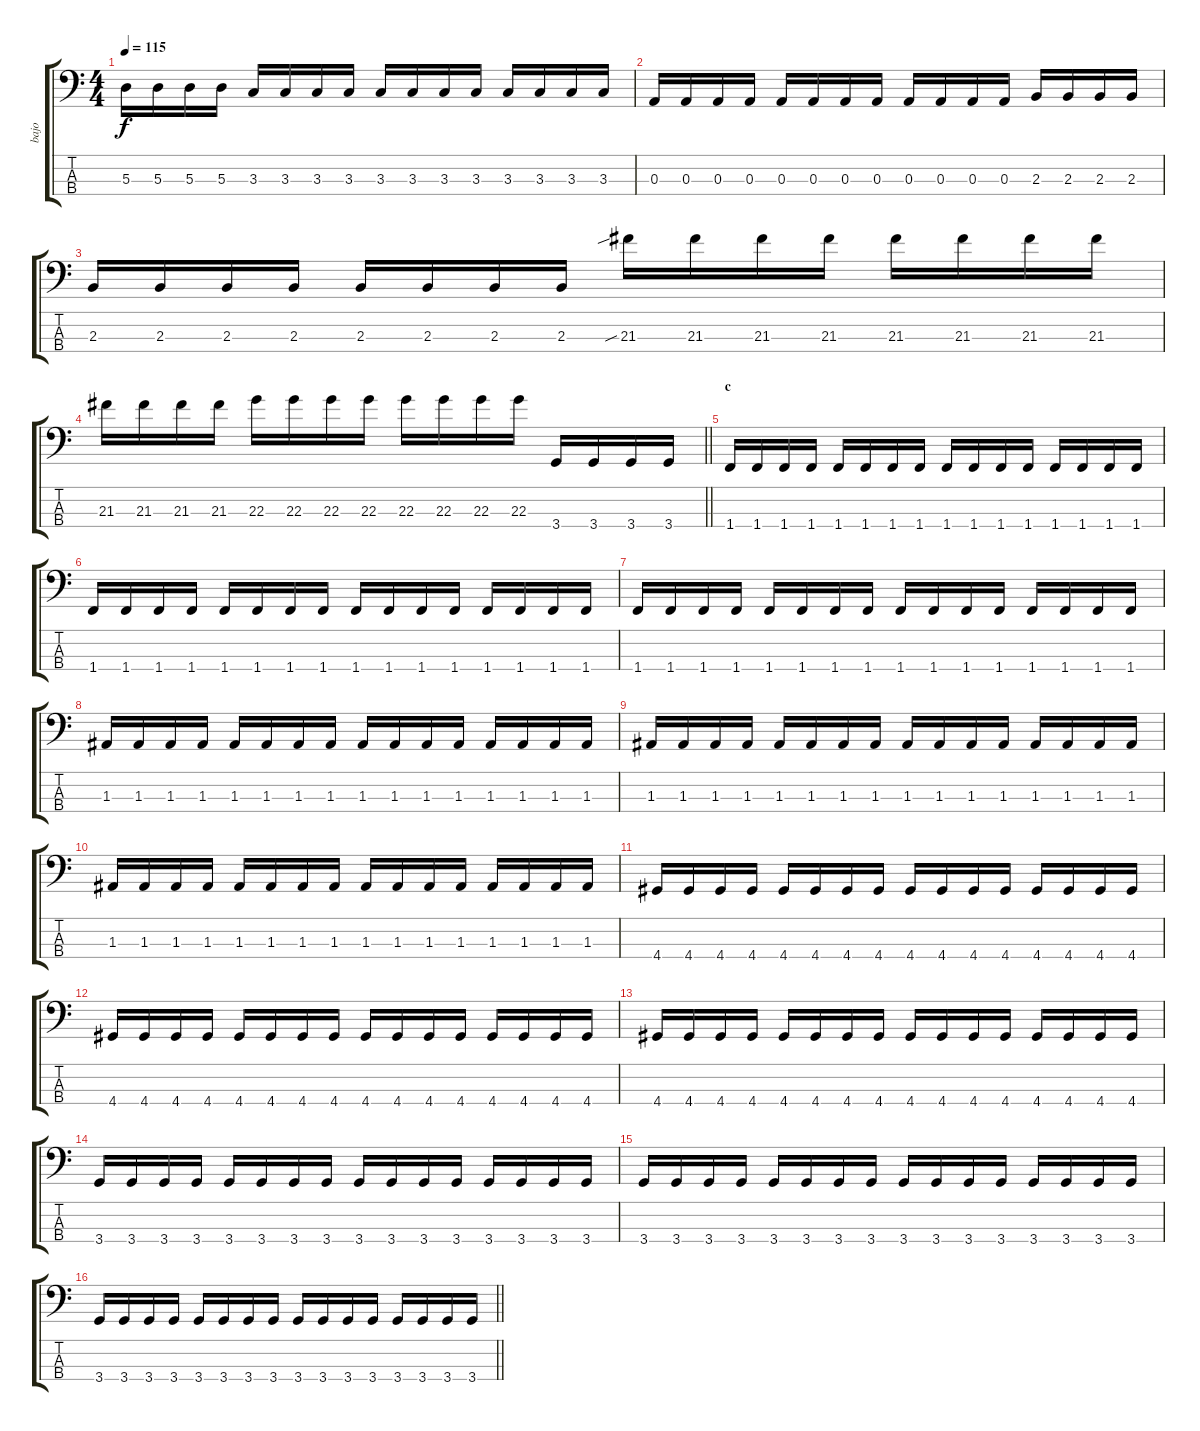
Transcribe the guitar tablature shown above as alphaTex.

\track ("bajo" "bajo") {instrument electricbassfinger}
\staff {score tabs}
\tuning (G2 D2 A1 E1) {hide}
\ts (4 4)
\tempo 115
\clef f4
\ks c
5.3.16{dy f} 5.3.16 5.3.16 5.3.16 3.3.16 3.3.16 3.3.16 3.3.16 3.3.16 3.3.16 3.3.16 3.3.16 3.3.16 3.3.16 3.3.16 3.3.16 |
0.3.16 0.3.16 0.3.16 0.3.16 0.3.16 0.3.16 0.3.16 0.3.16 0.3.16 0.3.16 0.3.16 0.3.16 2.3.16 2.3.16 2.3.16 2.3.16 |
2.3.16 2.3.16 2.3.16 2.3.16 2.3.16 2.3.16 2.3.16 2.3.16 21.3{sib}.16 21.3.16 21.3.16 21.3.16 21.3.16 21.3.16 21.3.16 21.3.16 |
\barLineRight lightlight
21.3.16 21.3.16 21.3.16 21.3.16 22.3.16 22.3.16 22.3.16 22.3.16 22.3.16 22.3.16 22.3.16 22.3.16 3.4.16 3.4.16 3.4.16 3.4.16 |
\section ("" "c")
1.4.16 1.4.16 1.4.16 1.4.16 1.4.16 1.4.16 1.4.16 1.4.16 1.4.16 1.4.16 1.4.16 1.4.16 1.4.16 1.4.16 1.4.16 1.4.16 |
1.4.16 1.4.16 1.4.16 1.4.16 1.4.16 1.4.16 1.4.16 1.4.16 1.4.16 1.4.16 1.4.16 1.4.16 1.4.16 1.4.16 1.4.16 1.4.16 |
1.4.16 1.4.16 1.4.16 1.4.16 1.4.16 1.4.16 1.4.16 1.4.16 1.4.16 1.4.16 1.4.16 1.4.16 1.4.16 1.4.16 1.4.16 1.4.16 |
1.3.16 1.3.16 1.3.16 1.3.16 1.3.16 1.3.16 1.3.16 1.3.16 1.3.16 1.3.16 1.3.16 1.3.16 1.3.16 1.3.16 1.3.16 1.3.16 |
1.3.16 1.3.16 1.3.16 1.3.16 1.3.16 1.3.16 1.3.16 1.3.16 1.3.16 1.3.16 1.3.16 1.3.16 1.3.16 1.3.16 1.3.16 1.3.16 |
1.3.16 1.3.16 1.3.16 1.3.16 1.3.16 1.3.16 1.3.16 1.3.16 1.3.16 1.3.16 1.3.16 1.3.16 1.3.16 1.3.16 1.3.16 1.3.16 |
4.4.16 4.4.16 4.4.16 4.4.16 4.4.16 4.4.16 4.4.16 4.4.16 4.4.16 4.4.16 4.4.16 4.4.16 4.4.16 4.4.16 4.4.16 4.4.16 |
4.4.16 4.4.16 4.4.16 4.4.16 4.4.16 4.4.16 4.4.16 4.4.16 4.4.16 4.4.16 4.4.16 4.4.16 4.4.16 4.4.16 4.4.16 4.4.16 |
4.4.16 4.4.16 4.4.16 4.4.16 4.4.16 4.4.16 4.4.16 4.4.16 4.4.16 4.4.16 4.4.16 4.4.16 4.4.16 4.4.16 4.4.16 4.4.16 |
3.4.16 3.4.16 3.4.16 3.4.16 3.4.16 3.4.16 3.4.16 3.4.16 3.4.16 3.4.16 3.4.16 3.4.16 3.4.16 3.4.16 3.4.16 3.4.16 |
3.4.16 3.4.16 3.4.16 3.4.16 3.4.16 3.4.16 3.4.16 3.4.16 3.4.16 3.4.16 3.4.16 3.4.16 3.4.16 3.4.16 3.4.16 3.4.16 |
\barLineRight lightlight
3.4.16 3.4.16 3.4.16 3.4.16 3.4.16 3.4.16 3.4.16 3.4.16 3.4.16 3.4.16 3.4.16 3.4.16 3.4.16 3.4.16 3.4.16 3.4.16
